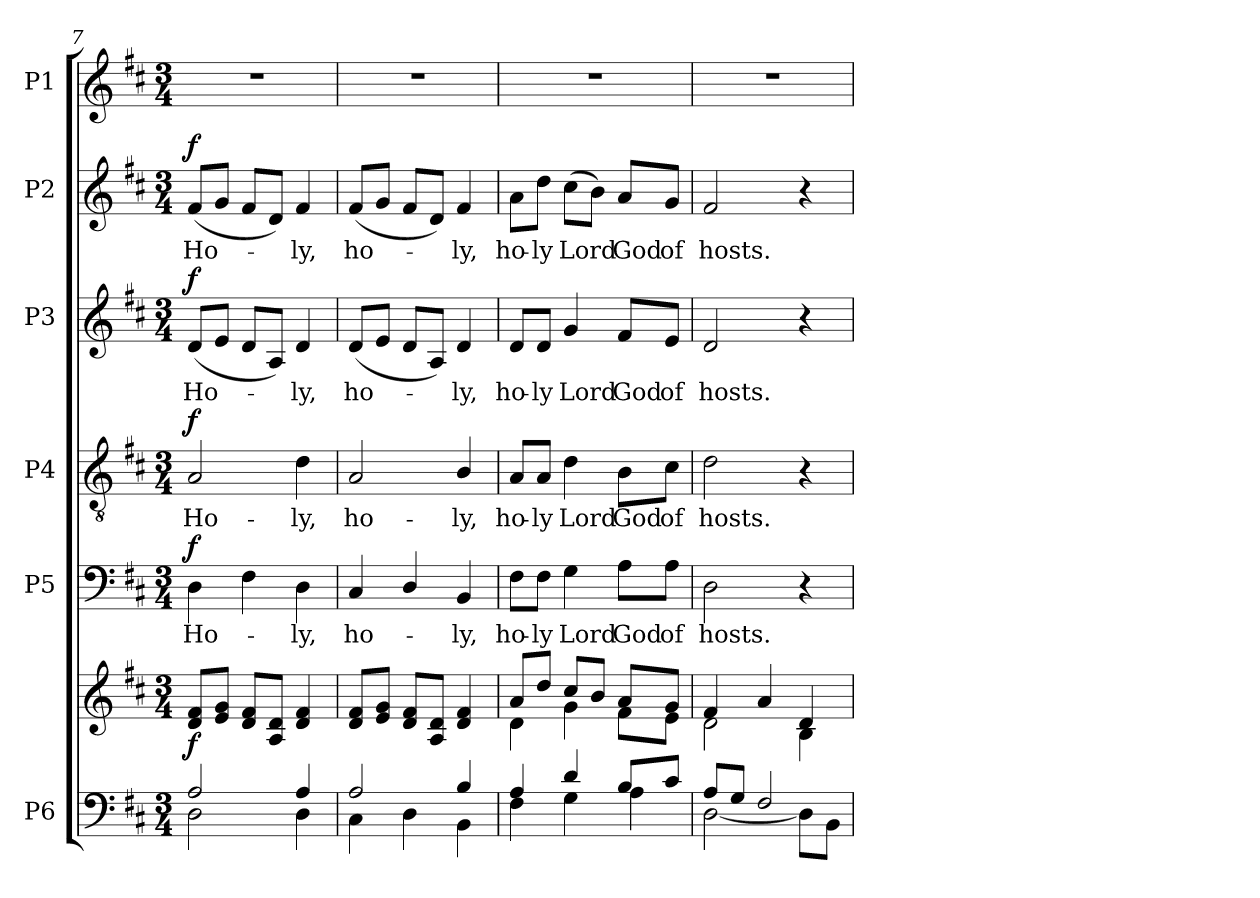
**kern	**kern	**dynam	**kern	**text	**dynam	**kern	**text	**dynam	**kern	**text	**dynam	**kern	**text	**dynam	**kern
*part6	*part6	*part6	*part5	*part5	*part5	*part4	*part4	*part4	*part3	*part3	*part3	*part2	*part2	*part2	*part1
*staff7	*staff6	*staff6/7	*staff5	*staff5	*staff5	*staff4	*staff4	*staff4	*staff3	*staff3	*staff3	*staff2	*staff2	*staff2	*staff1
*I"P6	*	*	*I"P5	*	*	*I"P4	*	*	*I"P3	*	*	*I"P2	*	*	*I"P1
*clefF4	*clefG2	*	*clefF4	*	*	*clefGv2	*	*	*clefG2	*	*	*clefG2	*	*	*clefG2
*	*	*	*	*	*	*ITrd7c12	*	*	*	*	*	*	*	*	*
*k[f#c#]	*k[f#c#]	*	*k[f#c#]	*	*	*k[f#c#]	*	*	*k[f#c#]	*	*	*k[f#c#]	*	*	*k[f#c#]
*b:	*b:	*	*b:	*	*	*b:	*	*	*b:	*	*	*b:	*	*	*b:
*M3/4	*M3/4	*	*M3/4	*	*	*M3/4	*	*	*M3/4	*	*	*M3/4	*	*	*M3/4
=7	=7	=7	=7	=7	=7	=7	=7	=7	=7	=7	=7	=7	=7	=7	=7
*^	*^	*	*	*	*	*	*	*	*	*	*	*	*	*	*
!	!	!	!	!	!	!LO:LY:b:color=#000000	!	!	!	!	!	!	!	!	!	!	!
!	!	!	!	!	!	!	!	!	!LO:LY:b:color=#000000	!	!	!	!	!	!	!	!
!	!	!	!	!	!	!	!	!	!	!	!	!LO:LY:b:color=#000000	!	!	!	!	!
!	!	!	!	!	!	!	!	!	!	!	!	!	!	!	!LO:LY:b:color=#000000	!	!LO:N:vis=1
2Ai/	2Di\	8di/ 8f#iL	2ryy	f	4Di\	Ho-	f	2AAi/	Ho-	f	(8di/L	Ho-	f	(8f#i/L	Ho-	f	2.r
.	.	8ei/ 8giJ	.	.	.	.	.	.	.	.	8ei/J	.	.	8gi/J	.	.	.
.	.	8di/ 8f#iL	.	.	4F#i\	.	.	.	.	.	8di/L	.	.	8f#i/L	.	.	.
.	.	8Ai/ 8diJ	.	.	.	.	.	.	.	.	8Ai/J)	.	.	8di/J)	.	.	.
!	!	!	!	!	!	!LO:LY:b:color=#000000	!	!	!	!	!	!	!	!	!	!	!
!	!	!	!	!	!	!	!	!	!LO:LY:b:color=#000000	!	!	!	!	!	!	!	!
!	!	!	!	!	!	!	!	!	!	!	!	!LO:LY:b:color=#000000	!	!	!	!	!
!	!	!	!	!	!	!	!	!	!	!	!	!	!	!	!LO:LY:b:color=#000000	!	!
4Ai/	4Di\	4di/ 4f#i	4ryy	.	4Di\	-ly,	.	4Di\	-ly,	.	4di/	-ly,	.	4f#i/	-ly,	.	.
*	*	*v	*v	*	*	*	*	*	*	*	*	*	*	*	*	*	*
!!LO:LB:g=z
=8	=8	=8	=8	=8	=8	=8	=8	=8	=8	=8	=8	=8	=8	=8	=8	=8
*	*	*^	*	*	*	*	*	*	*	*	*	*	*	*	*	*
!	!	!	!	!	!	!LO:LY:b:color=#000000	!	!	!	!	!	!	!	!	!	!	!
*	*	*v	*v	*	*	*	*	*	*	*	*	*	*	*	*	*	*
*	*	*^	*	*	*	*	*	*	*	*	*	*	*	*	*	*
!	!	!	!	!	!	!	!	!	!LO:LY:b:color=#000000	!	!	!	!	!	!	!	!
*	*	*v	*v	*	*	*	*	*	*	*	*	*	*	*	*	*	*
*	*	*^	*	*	*	*	*	*	*	*	*	*	*	*	*	*
!	!	!	!	!	!	!	!	!	!	!	!	!LO:LY:b:color=#000000	!	!	!	!	!
*	*	*v	*v	*	*	*	*	*	*	*	*	*	*	*	*	*	*
*	*	*^	*	*	*	*	*	*	*	*	*	*	*	*	*	*
!	!	!	!	!	!	!	!	!	!	!	!	!	!	!	!LO:LY:b:color=#000000	!	!LO:N:vis=1
*	*	*v	*v	*	*	*	*	*	*	*	*	*	*	*	*	*	*
2Ai/	4C#i\	8di/ 8f#iL	.	4C#i/	ho-	.	2AAi/	ho-	.	(8di/L	ho-	.	(8f#i/L	ho-	.	2.r
.	.	8ei/ 8giJ	.	.	.	.	.	.	.	8ei/J	.	.	8gi/J	.	.	.
.	4Di\	8di/ 8f#iL	.	4Di/	.	.	.	.	.	8di/L	.	.	8f#i/L	.	.	.
.	.	8Ai/ 8diJ	.	.	.	.	.	.	.	8Ai/J)	.	.	8di/J)	.	.	.
!	!	!	!	!	!LO:LY:b:color=#000000	!	!	!	!	!	!	!	!	!	!	!
!	!	!	!	!	!	!	!	!LO:LY:b:color=#000000	!	!	!	!	!	!	!	!
!	!	!	!	!	!	!	!	!	!	!	!LO:LY:b:color=#000000	!	!	!	!	!
!	!	!	!	!	!	!	!	!	!	!	!	!	!	!LO:LY:b:color=#000000	!	!
4Bi/	4BBi\	4di/ 4f#i	.	4BBi/	-ly,	.	4BBi/	-ly,	.	4di/	-ly,	.	4f#i/	-ly,	.	.
=9	=9	=9	=9	=9	=9	=9	=9	=9	=9	=9	=9	=9	=9	=9	=9	=9
*	*	*^	*	*	*	*	*	*	*	*	*	*	*	*	*	*
!	!	!	!	!	!	!LO:LY:b:color=#000000	!	!	!	!	!	!	!	!	!	!	!
!	!	!	!	!	!	!	!	!	!LO:LY:b:color=#000000	!	!	!	!	!	!	!	!
!	!	!	!	!	!	!	!	!	!	!	!	!LO:LY:b:color=#000000	!	!	!	!	!
!	!	!	!	!	!	!	!	!	!	!	!	!	!	!	!LO:LY:b:color=#000000	!	!LO:N:vis=1
4Ai/	4F#i\	8ai/L	4di\	.	8F#i\L	ho-	.	8AAi/L	ho-	.	8di/L	ho-	.	8ai\L	ho-	.	2.r
!	!	!	!	!	!	!LO:LY:b:color=#000000	!	!	!	!	!	!	!	!	!	!	!
!	!	!	!	!	!	!	!	!	!LO:LY:b:color=#000000	!	!	!	!	!	!	!	!
!	!	!	!	!	!	!	!	!	!	!	!	!LO:LY:b:color=#000000	!	!	!	!	!
!	!	!	!	!	!	!	!	!	!	!	!	!	!	!	!LO:LY:b:color=#000000	!	!
.	.	8ddi/J	.	.	8F#i\J	-ly	.	8AAi/J	-ly	.	8di/J	-ly	.	8ddi\J	-ly	.	.
!	!	!	!	!	!	!LO:LY:b:color=#000000	!	!	!	!	!	!	!	!	!	!	!
!	!	!	!	!	!	!	!	!	!LO:LY:b:color=#000000	!	!	!	!	!	!	!	!
!	!	!	!	!	!	!	!	!	!	!	!	!LO:LY:b:color=#000000	!	!	!	!	!
!	!	!	!	!	!	!	!	!	!	!	!	!	!	!	!LO:LY:b:color=#000000	!	!
4di/	4Gi\	8cc#i/L	4gi\	.	4Gi\	Lord	.	4Di\	Lord	.	4gi/	Lord	.	(8cc#i\L	Lord	.	.
.	.	8bi/J	.	.	.	.	.	.	.	.	.	.	.	8bi\J)	.	.	.
!	!	!	!	!	!	!LO:LY:b:color=#000000	!	!	!	!	!	!	!	!	!	!	!
!	!	!	!	!	!	!	!	!	!LO:LY:b:color=#000000	!	!	!	!	!	!	!	!
!	!	!	!	!	!	!	!	!	!	!	!	!LO:LY:b:color=#000000	!	!	!	!	!
!	!	!	!	!	!	!	!	!	!	!	!	!	!	!	!LO:LY:b:color=#000000	!	!
8Bi/L	4Ai\	8ai/L	8f#i\L	.	8Ai\L	God	.	8BBi\L	God	.	8f#i/L	God	.	8ai/L	God	.	.
!	!	!	!	!	!	!LO:LY:b:color=#000000	!	!	!	!	!	!	!	!	!	!	!
!	!	!	!	!	!	!	!	!	!LO:LY:b:color=#000000	!	!	!	!	!	!	!	!
!	!	!	!	!	!	!	!	!	!	!	!	!LO:LY:b:color=#000000	!	!	!	!	!
!	!	!	!	!	!	!	!	!	!	!	!	!	!	!	!LO:LY:b:color=#000000	!	!
8c#i/J	.	8gi/J	8ei\J	.	8Ai\J	of	.	8C#i\J	of	.	8ei/J	of	.	8gi/J	of	.	.
=10	=10	=10	=10	=10	=10	=10	=10	=10	=10	=10	=10	=10	=10	=10	=10	=10	=10
!	!	!	!	!	!	!LO:LY:b:color=#000000	!	!	!	!	!	!	!	!	!	!	!
!	!	!	!	!	!	!	!	!	!LO:LY:b:color=#000000	!	!	!	!	!	!	!	!
!	!	!	!	!	!	!	!	!	!	!	!	!LO:LY:b:color=#000000	!	!	!	!	!
!	!	!	!	!	!	!	!	!	!	!	!	!	!	!	!LO:LY:b:color=#000000	!	!LO:N:vis=1
8Ai/L	[<2Di\	4f#i/	2di\	.	2Di\	hosts.	.	2Di\	hosts.	.	2di/	hosts.	.	2f#i/	hosts.	.	2.r
8Gi/J	.	.	.	.	.	.	.	.	.	.	.	.	.	.	.	.	.
2F#i/	.	4ai/	.	.	.	.	.	.	.	.	.	.	.	.	.	.	.
.	8Di\L]	4di/	4Bi\	.	4r	.	.	4r	.	.	4r	.	.	4r	.	.	.
.	8BBi\J	.	.	.	.	.	.	.	.	.	.	.	.	.	.	.	.
*v	*v	*	*	*	*	*	*	*	*	*	*	*	*	*	*	*	*
*	*v	*v	*	*	*	*	*	*	*	*	*	*	*	*	*	*
=	=	=	=	=	=	=	=	=	=	=	=	=	=	=	=
*-	*-	*-	*-	*-	*-	*-	*-	*-	*-	*-	*-	*-	*-	*-	*-
